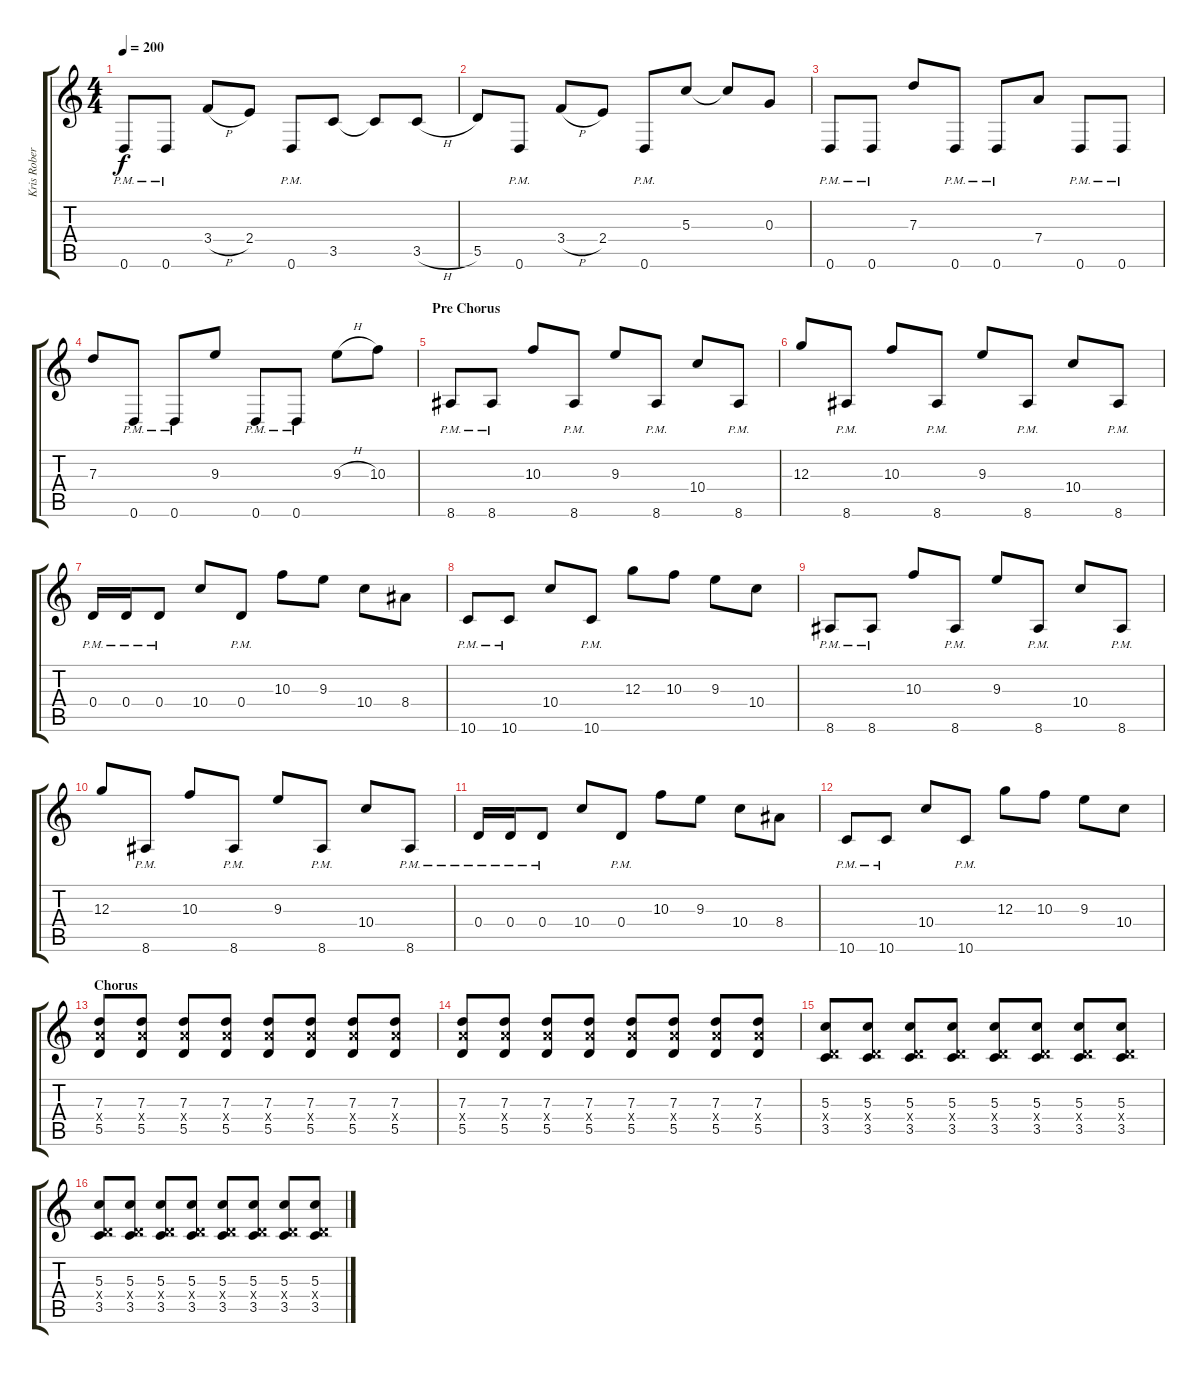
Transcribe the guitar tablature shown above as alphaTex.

\track ("Kris Roberts" "Kris Rober") {instrument distortionguitar}
\staff {score tabs}
\tuning (E4 B3 G3 D3 A2 D2) {hide}
\ts (4 4)
\tempo 200
\clef g2
\ks c
0.6{pm}.8{dy f} 0.6{pm}.8 3.4{h}.8 2.4.8 0.6{pm}.8 3.5.8 3.5{t}.8 3.5{h}.8 |
5.5.8 0.6{pm}.8 3.4{h}.8 2.4.8 0.6{pm}.8 5.3.8 5.3{t}.8 0.3.8 |
0.6{pm}.8 0.6{pm}.8 7.3.8 0.6{pm}.8 0.6{pm}.8 7.4.8 0.6{pm}.8 0.6{pm}.8 |
7.3.8 0.6{pm}.8 0.6{pm}.8 9.3.8 0.6{pm}.8 0.6{pm}.8 9.3{h}.8 10.3.8 |
\section ("" "Pre Chorus")
8.6{pm}.8 8.6{pm}.8 10.3.8 8.6{pm}.8 9.3.8 8.6{pm}.8 10.4.8 8.6{pm}.8 |
12.3.8 8.6{pm}.8 10.3.8 8.6{pm}.8 9.3.8 8.6{pm}.8 10.4.8 8.6{pm}.8 |
0.4{pm}.16 0.4{pm}.16 0.4{pm}.8 10.4.8 0.4{pm}.8 10.3.8 9.3.8 10.4.8 8.4.8 |
10.6{pm}.8 10.6{pm}.8 10.4.8 10.6{pm}.8 12.3.8 10.3.8 9.3.8 10.4.8 |
8.6{pm}.8 8.6{pm}.8 10.3.8 8.6{pm}.8 9.3.8 8.6{pm}.8 10.4.8 8.6{pm}.8 |
12.3.8 8.6{pm}.8 10.3.8 8.6{pm}.8 9.3.8 8.6{pm}.8 10.4.8 8.6{pm}.8 |
0.4{pm}.16 0.4{pm}.16 0.4{pm}.8 10.4.8 0.4{pm}.8 10.3.8 9.3.8 10.4.8 8.4.8 |
10.6{pm}.8 10.6{pm}.8 10.4.8 10.6{pm}.8 12.3.8 10.3.8 9.3.8 10.4.8 |
\section ("" "Chorus")
(7.3 7.4{x} 5.5).8 (7.3 7.4{x} 5.5).8 (7.3 7.4{x} 5.5).8 (7.3 7.4{x} 5.5).8 (7.3 7.4{x} 5.5).8 (7.3 7.4{x} 5.5).8 (7.3 7.4{x} 5.5).8 (7.3 7.4{x} 5.5).8 |
(7.3 7.4{x} 5.5).8 (7.3 7.4{x} 5.5).8 (7.3 7.4{x} 5.5).8 (7.3 7.4{x} 5.5).8 (7.3 7.4{x} 5.5).8 (7.3 7.4{x} 5.5).8 (7.3 7.4{x} 5.5).8 (7.3 7.4{x} 5.5).8 |
(5.3 0.4{x} 3.5).8 (5.3 0.4{x} 3.5).8 (5.3 0.4{x} 3.5).8 (5.3 0.4{x} 3.5).8 (5.3 0.4{x} 3.5).8 (5.3 0.4{x} 3.5).8 (5.3 0.4{x} 3.5).8 (5.3 0.4{x} 3.5).8 |
(5.3 0.4{x} 3.5).8 (5.3 0.4{x} 3.5).8 (5.3 0.4{x} 3.5).8 (5.3 0.4{x} 3.5).8 (5.3 0.4{x} 3.5).8 (5.3 0.4{x} 3.5).8 (5.3 0.4{x} 3.5).8 (5.3 0.4{x} 3.5).8
